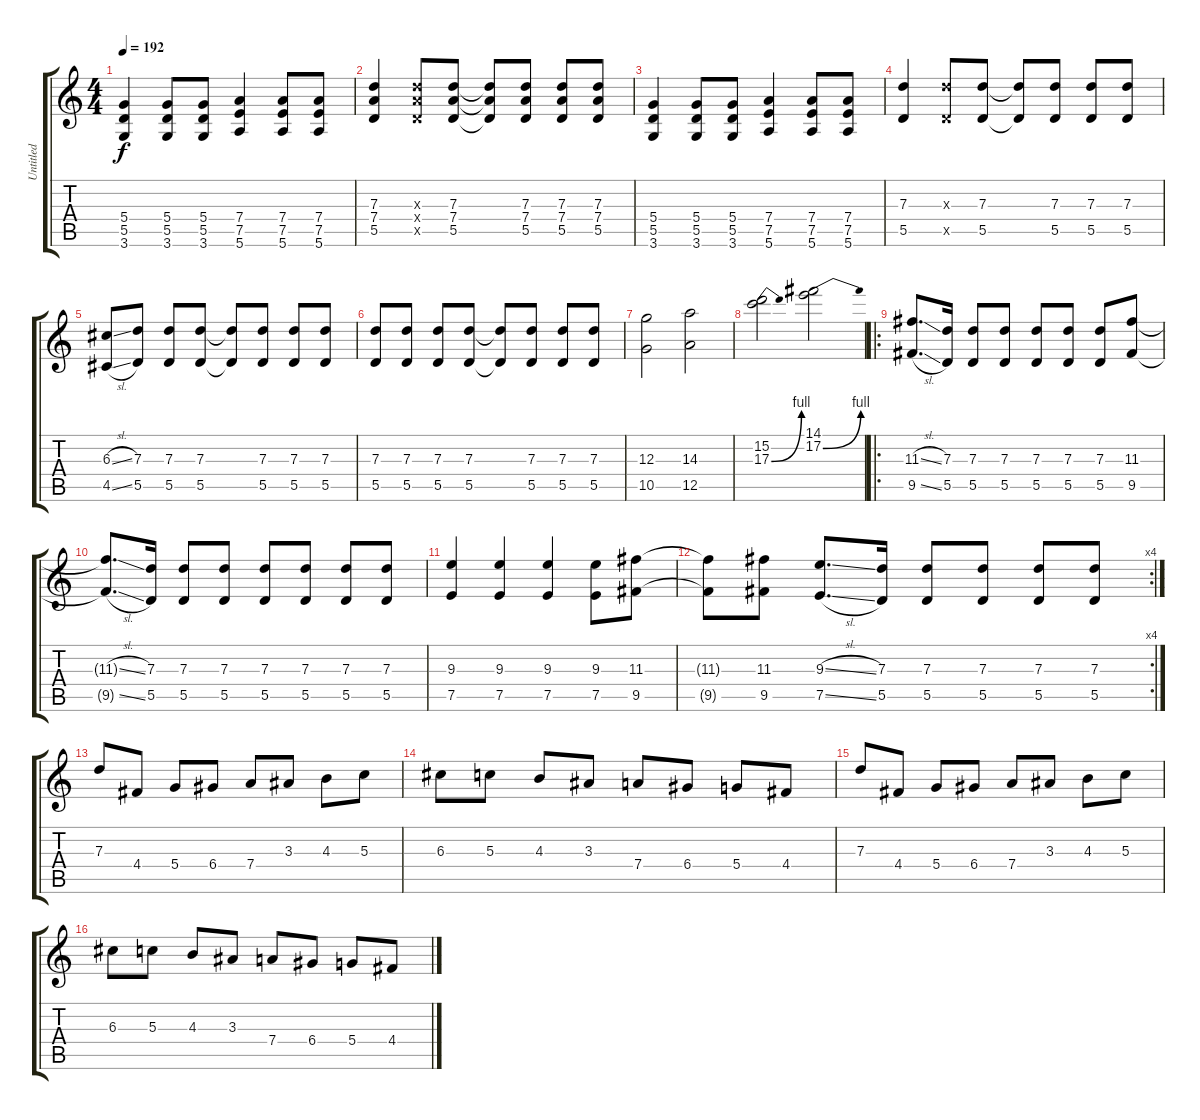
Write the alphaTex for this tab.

\track ("Untitled" "Untitled") {instrument distortionguitar}
\staff {score tabs}
\tuning (E4 B3 G3 D3 A2 E2) {hide}
\ts (4 4)
\tempo 192
\clef g2
\ks c
(5.4 5.5 3.6).4{dy f} (5.4 5.5 3.6).8 (5.4 5.5 3.6).8 (7.4 7.5 5.6).4 (7.4 7.5 5.6).8 (7.4 7.5 5.6).8 |
(7.3 7.4 5.5).4 (7.3{x} 7.4{x} 5.5{x}).8 (7.3 7.4 5.5).8 (7.3{t} 7.4{t} 5.5{t}).8 (7.3 7.4 5.5).8 (7.3 7.4 5.5).8 (7.3 7.4 5.5).8 |
(5.4 5.5 3.6).4 (5.4 5.5 3.6).8 (5.4 5.5 3.6).8 (7.4 7.5 5.6).4 (7.4 7.5 5.6).8 (7.4 7.5 5.6).8 |
(7.3 5.5).4 (7.3{x} 5.5{x}).8 (7.3 5.5).8 (7.3{t} 5.5{t}).8 (7.3 5.5).8 (7.3 5.5).8 (7.3 5.5).8 |
(6.3{sl} 4.5{sl}).8 (7.3 5.5).8 (7.3 5.5).8 (7.3 5.5).8 (7.3{t} 5.5{t}).8 (7.3 5.5).8 (7.3 5.5).8 (7.3 5.5).8 |
(7.3 5.5).8 (7.3 5.5).8 (7.3 5.5).8 (7.3 5.5).8 (7.3{t} 5.5{t}).8 (7.3 5.5).8 (7.3 5.5).8 (7.3 5.5).8 |
(12.3 10.5).2 (14.3 12.5).2 |
(15.2 17.3{be (bend 0 0 60 4)}).2 (14.1 17.2{be (bend 0 0 60 4)}).2 |
\ro
(11.3{sl} 9.5{sl}).8{d} (7.3 5.5).16 (7.3 5.5).8 (7.3 5.5).8 (7.3 5.5).8 (7.3 5.5).8 (7.3 5.5).8 (11.3 9.5).8 |
(11.3{sl t} 9.5{sl t}).8{d} (7.3 5.5).16 (7.3 5.5).8 (7.3 5.5).8 (7.3 5.5).8 (7.3 5.5).8 (7.3 5.5).8 (7.3 5.5).8 |
(9.3 7.5).4 (9.3 7.5).4 (9.3 7.5).4 (9.3 7.5).8 (11.3 9.5).8 |
\rc 4
(11.3{t} 9.5{t}).8 (11.3 9.5).8 (9.3{sl} 7.5{sl}).8{d} (7.3 5.5).16 (7.3 5.5).8 (7.3 5.5).8 (7.3 5.5).8 (7.3 5.5).8 |
7.3.8 4.4.8 5.4.8 6.4.8 7.4.8 3.3.8 4.3.8 5.3.8 |
6.3.8 5.3.8 4.3.8 3.3.8 7.4.8 6.4.8 5.4.8 4.4.8 |
7.3.8 4.4.8 5.4.8 6.4.8 7.4.8 3.3.8 4.3.8 5.3.8 |
6.3.8 5.3.8 4.3.8 3.3.8 7.4.8 6.4.8 5.4.8 4.4.8
